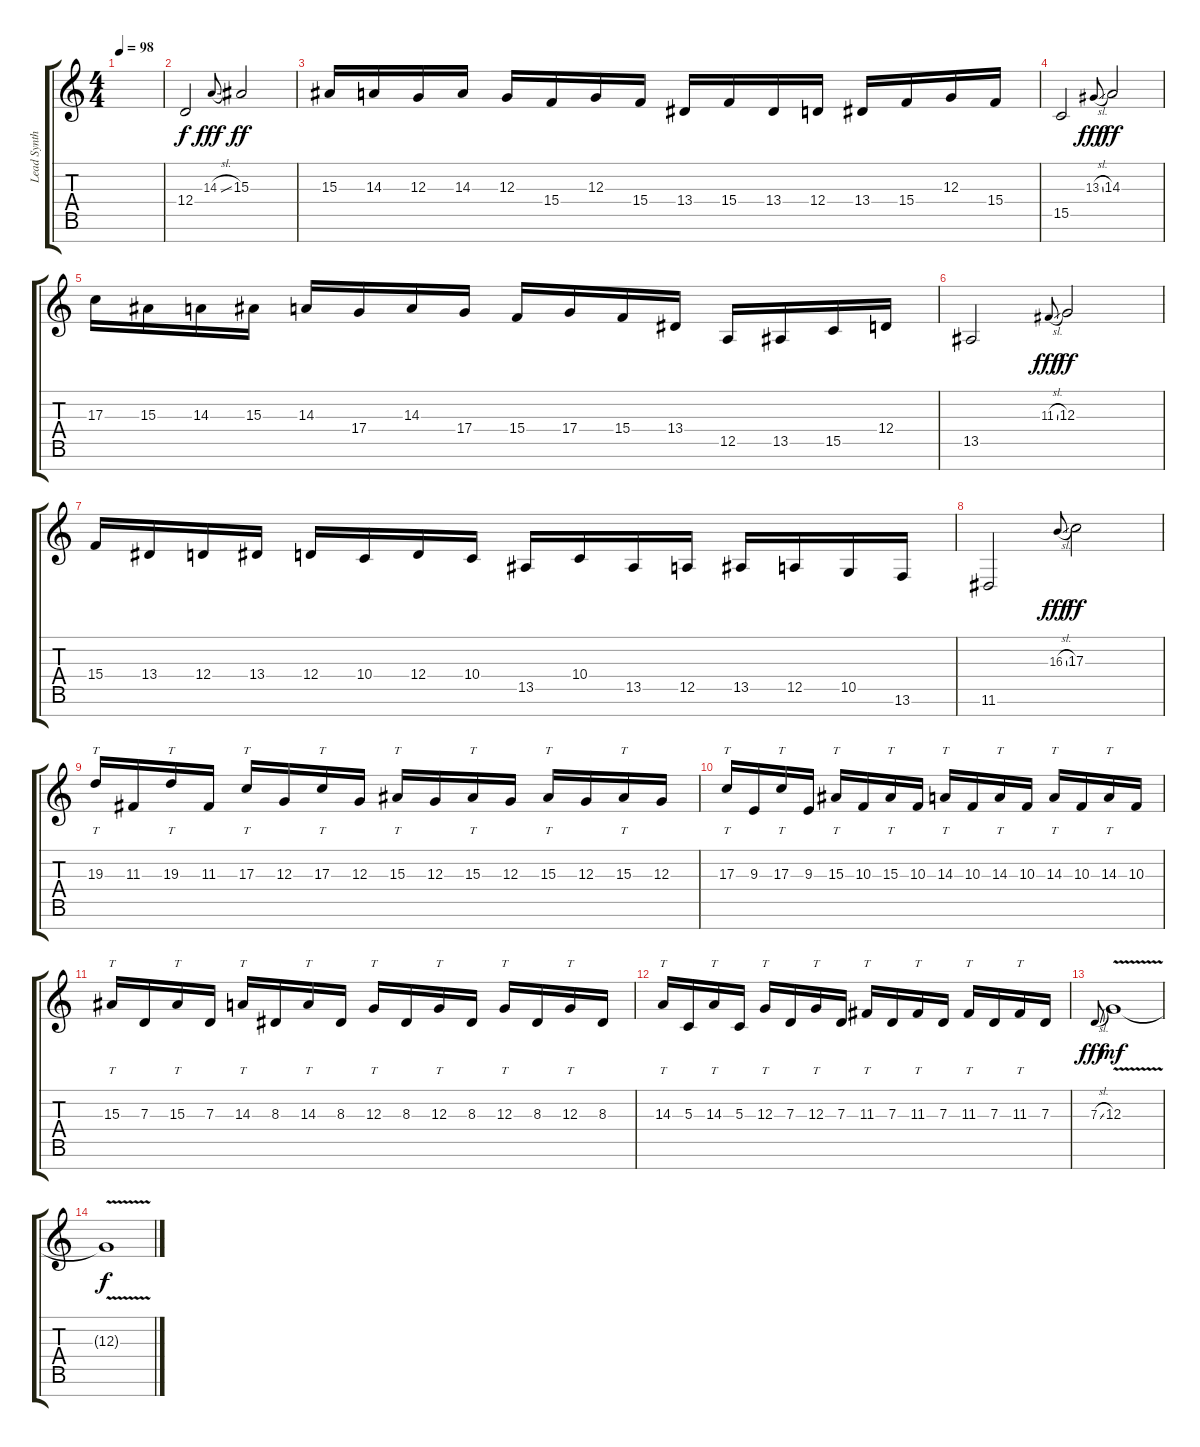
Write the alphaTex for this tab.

\track ("Lead Synth [High]" "Lead Synth") {instrument lead2sawtooth}
\staff {score tabs}
\tuning (E4 B3 G3 D3 A2 E2 B1) {hide}
\ts (4 4)
\tempo 98
\clef g2
\ks c
|
12.4.2 14.3{sl}.8{gr onbeat dy fff} 15.3.2{dy ff} |
15.3.16 14.3.16 12.3.16 14.3.16 12.3.16 15.4.16 12.3.16 15.4.16 13.4.16 15.4.16 13.4.16 12.4.16 13.4.16 15.4.16 12.3.16 15.4.16 |
15.5.2 13.3{sl}.8{gr onbeat dy fff} 14.3.2{dy ff} |
17.3.16 15.3.16 14.3.16 15.3.16 14.3.16 17.4.16 14.3.16 17.4.16 15.4.16 17.4.16 15.4.16 13.4.16 12.5.16 13.5.16 15.5.16 12.4.16 |
13.5.2 11.3{sl}.8{gr onbeat dy fff} 12.3.2{dy ff} |
15.4.16 13.4.16 12.4.16 13.4.16 12.4.16 10.4.16 12.4.16 10.4.16 13.5.16 10.4.16 13.5.16 12.5.16 13.5.16 12.5.16 10.5.16 13.6.16 |
11.6.2 16.3{sl}.8{gr onbeat dy fff} 17.3.2{dy ff} |
19.3.16{tt} 11.3.16 19.3.16{tt} 11.3.16 17.3.16{tt} 12.3.16 17.3.16{tt} 12.3.16 15.3.16{tt} 12.3.16 15.3.16{tt} 12.3.16 15.3.16{tt} 12.3.16 15.3.16{tt} 12.3.16 |
17.3.16{tt} 9.3.16 17.3.16{tt} 9.3.16 15.3.16{tt} 10.3.16 15.3.16{tt} 10.3.16 14.3.16{tt} 10.3.16 14.3.16{tt} 10.3.16 14.3.16{tt} 10.3.16 14.3.16{tt} 10.3.16 |
15.3.16{tt} 7.3.16 15.3.16{tt} 7.3.16 14.3.16{tt} 8.3.16 14.3.16{tt} 8.3.16 12.3.16{tt} 8.3.16 12.3.16{tt} 8.3.16 12.3.16{tt} 8.3.16 12.3.16{tt} 8.3.16 |
14.3.16{tt} 5.3.16 14.3.16{tt} 5.3.16 12.3.16{tt} 7.3.16 12.3.16{tt} 7.3.16 11.3.16{tt} 7.3.16 11.3.16{tt} 7.3.16 11.3.16{tt} 7.3.16 11.3.16{tt} 7.3.16 |
7.3{sl}.8{gr onbeat dy fff} 12.3{v}.1{dy mf} |
12.3{t}.1{dy f}
